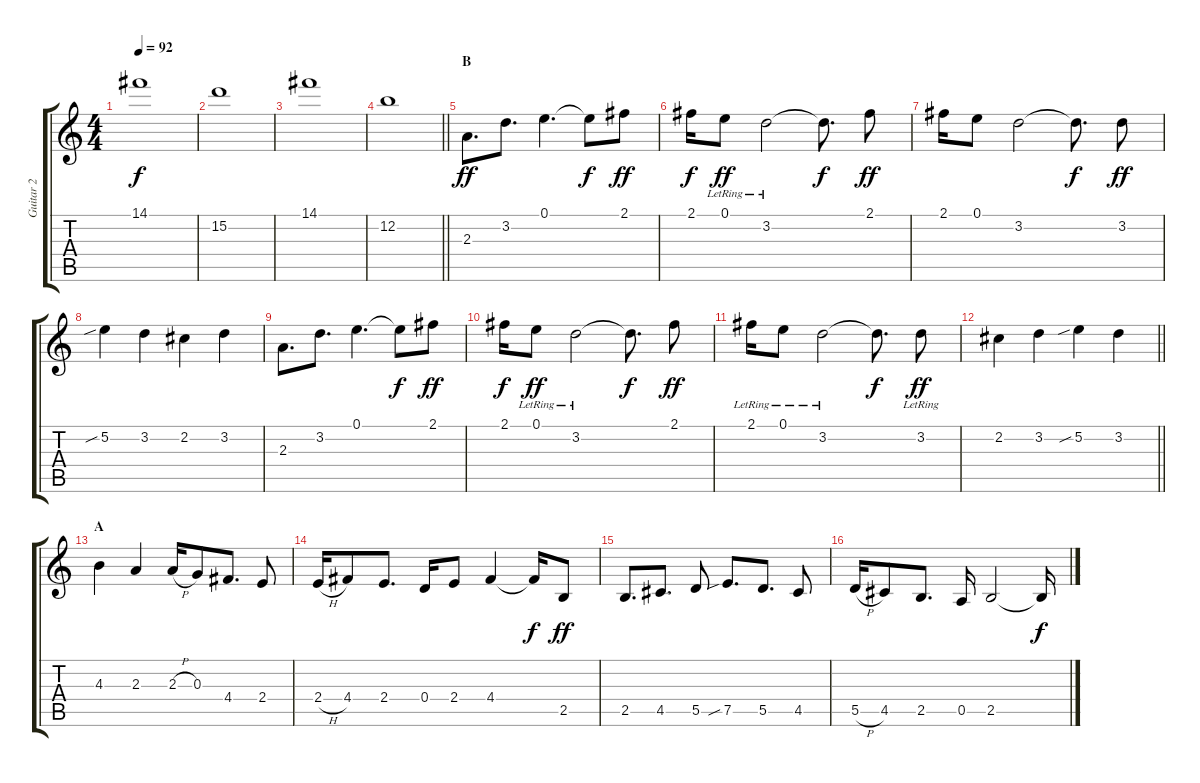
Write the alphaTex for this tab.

\track ("Guitar 2" "Guitar 2") {instrument electricguitarjazz}
\staff {score tabs}
\tuning (E4 B3 G3 D3 A2 E2) {hide}
\ts (4 4)
\tempo 92
\clef g2
\ks c
14.1.1{dy f volume 8 instrument overdrivenguitar} |
15.2.1 |
14.1.1 |
\barLineRight lightlight
12.2.1 |
\section ("" "B")
2.3.8{d dy ff volume 10 instrument electricguitarjazz} 3.2.8{d} 0.1.4{d} 0.1{t}.8{dy f} 2.1.8{dy ff} |
2.1.16{dy f} 0.1{lr}.8{dy ff} 3.2{lr}.2 3.2{t}.8{d dy f} 2.1.8{dy ff} |
2.1.16 0.1.8 3.2.2 3.2{t}.8{d dy f} 3.2.8{dy ff} |
5.2{sib}.4 3.2.4 2.2.4 3.2.4 |
2.3.8{d} 3.2.8{d} 0.1.4{d} 0.1{t}.8{dy f} 2.1.8{dy ff} |
2.1.16{dy f} 0.1{lr}.8{dy ff} 3.2{lr}.2 3.2{t}.8{d dy f} 2.1.8{dy ff} |
2.1{lr}.16 0.1{lr}.8 3.2{lr}.2 3.2{t}.8{d dy f} 3.2{lr}.8{dy ff} |
\barLineRight lightlight
2.2.4 3.2.4 5.2{sib}.4 3.2.4 |
\section ("" "A")
4.3.4 2.3.4 2.3{h}.16 0.3.8 4.4.8{d} 2.4.8 |
2.4{h}.16 4.4.8 2.4.8{d} 0.4.16 2.4.8 4.4.4 4.4{t}.16{dy f} 2.5.8{dy ff} |
2.5.8{d} 4.5.8{d} 5.5.8 7.5{sib}.8{d} 5.5.8{d} 4.5.8 |
5.5{h}.16 4.5.8 2.5.8{d} 0.5.16 2.5.2 2.5{t}.16{dy f}
